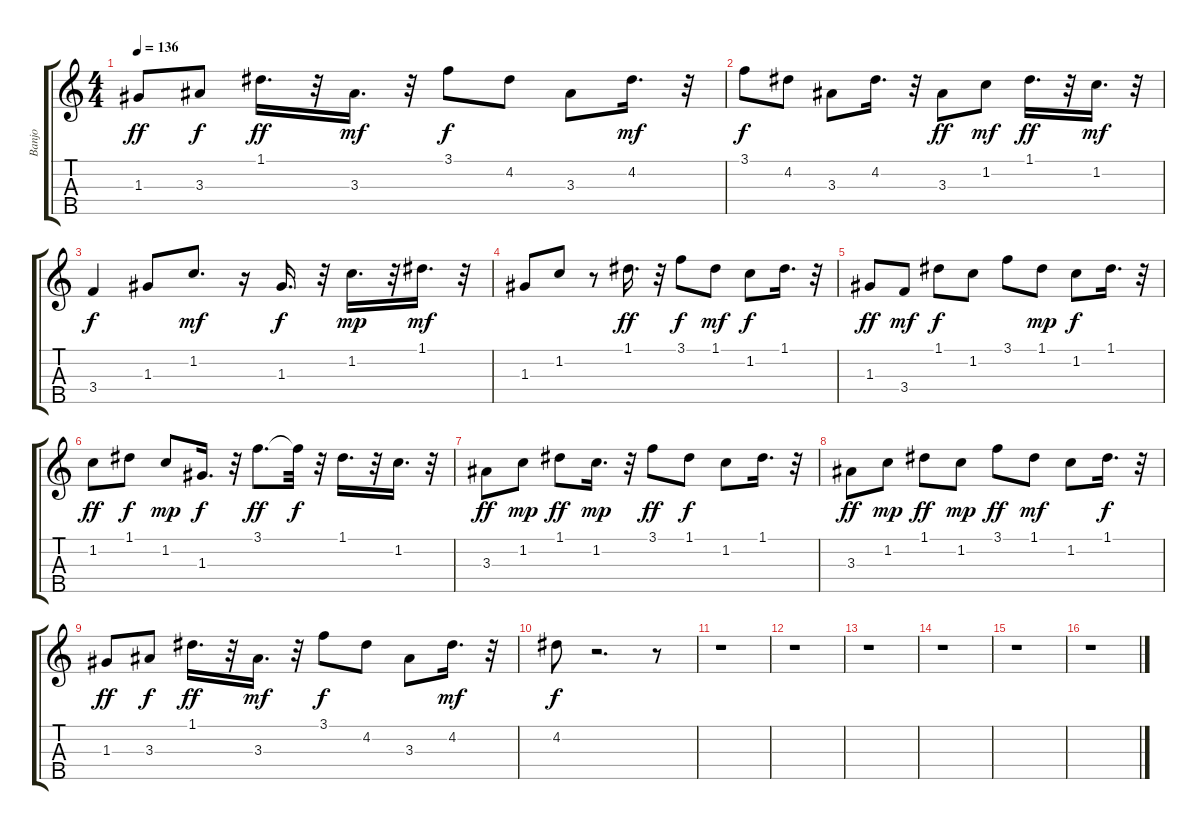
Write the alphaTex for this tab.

\track ("Banjo" "Banjo") {instrument banjo}
\staff {score tabs}
\tuning (D4 B3 G3 D3 G4) {hide}
\displaytranspose 12
\ts (4 4)
\tempo 136
\clef g2
\ks c
1.3.8{dy ff} 3.3.8{dy f} 1.1.16{d dy ff} r.32 3.3.16{d dy mf} r.32 3.1.8{dy f} 4.2.8 3.3.8 4.2.16{d dy mf} r.32 |
3.1.8{dy f} 4.2.8 3.3.8 4.2.16{d} r.32 3.3.8{dy ff} 1.2.8{dy mf} 1.1.16{d dy ff} r.32 1.2.16{d dy mf} r.32 |
3.4.4{dy f} 1.3.8 1.2.8{d dy mf} r.16 1.3.16{d dy f} r.32 1.2.16{d dy mp} r.32 1.1.16{d dy mf} r.32 |
1.3.8 1.2.8 r.8 1.1.16{d dy ff} r.32 3.1.8{dy f} 1.1.8{dy mf} 1.2.8{dy f} 1.1.16{d} r.32 |
1.3.8{dy ff} 3.4.8{dy mf} 1.1.8{dy f} 1.2.8 3.1.8 1.1.8{dy mp} 1.2.8{dy f} 1.1.16{d} r.32 |
1.2.8{dy ff} 1.1.8{dy f} 1.2.8{dy mp} 1.3.16{d dy f} r.32 3.1.8{d dy ff} 3.1{t}.32{dy f} r.32 1.1.16{d} r.32 1.2.16{d} r.32 |
3.3.8{dy ff} 1.2.8{dy mp} 1.1.8{dy ff} 1.2.16{d dy mp} r.32 3.1.8{dy ff} 1.1.8{dy f} 1.2.8 1.1.16{d} r.32 |
3.3.8{dy ff} 1.2.8{dy mp} 1.1.8{dy ff} 1.2.8{dy mp} 3.1.8{dy ff} 1.1.8{dy mf} 1.2.8 1.1.16{d dy f} r.32 |
1.3.8{dy ff} 3.3.8{dy f} 1.1.16{d dy ff} r.32 3.3.16{d dy mf} r.32 3.1.8{dy f} 4.2.8 3.3.8 4.2.16{d dy mf} r.32 |
4.2.8{dy f} r.2{d} r.8 |
r.1 |
r.1 |
r.1 |
r.1 |
r.1 |
r.1
